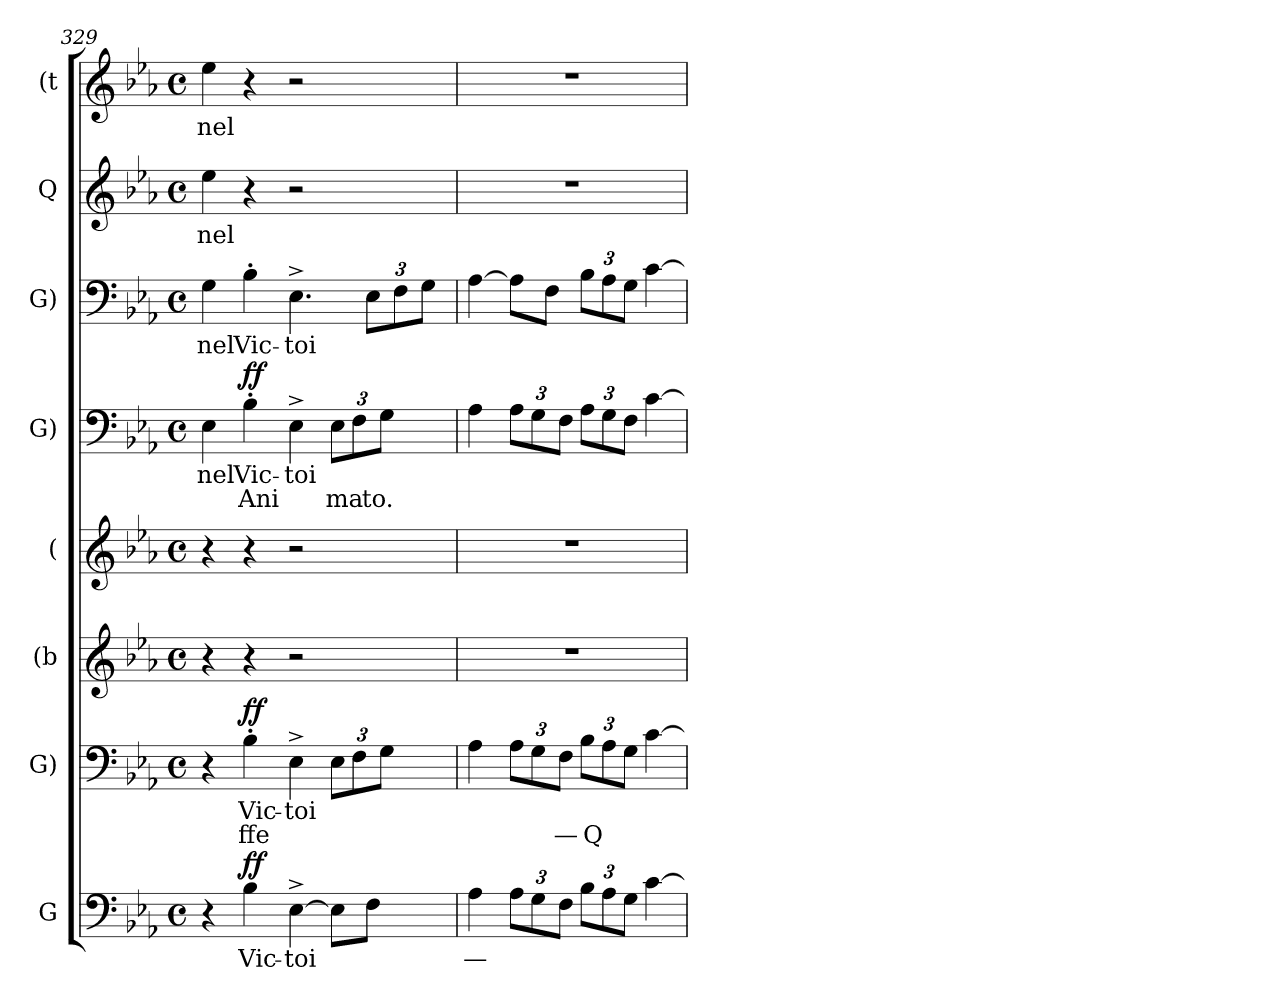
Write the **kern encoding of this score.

**kern	**text	**dynam	**kern	**text	**text	**dynam	**kern	**kern	**kern	**text	**text	**dynam	**kern	**text	**kern	**text	**kern	**text
*part8	*part8	*part8	*part7	*part7	*part7	*part7	*part6	*part5	*part4	*part4	*part4	*part4	*part3	*part3	*part2	*part2	*part1	*part1
*staff8	*staff8	*staff8	*staff7	*staff7	*staff7	*staff7	*staff6	*staff5	*staff4	*staff4	*staff4	*staff4	*staff3	*staff3	*staff2	*staff2	*staff1	*staff1
*I"G	*	*	*I"G)	*	*	*	*I"(b	*I"(	*I"G)	*	*	*	*I"G)	*	*I"Q	*	*I"(t	*
*clefF4	*	*	*clefF4	*	*	*	*clefG2	*clefG2	*clefF4	*	*	*	*clefF4	*	*clefG2	*	*clefG2	*
*k[b-e-a-]	*	*	*k[b-e-a-]	*	*	*	*k[b-e-a-]	*k[b-e-a-]	*k[b-e-a-]	*	*	*	*k[b-e-a-]	*	*k[b-e-a-]	*	*k[b-e-a-]	*
*M4/4	*	*	*M4/4	*	*	*	*M4/4	*M4/4	*M4/4	*	*	*	*M4/4	*	*M4/4	*	*M4/4	*
*met(c)	*	*	*met(c)	*	*	*	*met(c)	*met(c)	*met(c)	*	*	*	*met(c)	*	*met(c)	*	*met(c)	*
=329	=329	=329	=329	=329	=329	=329	=329	=329	=329	=329	=329	=329	=329	=329	=329	=329	=329	=329
4r	.	.	4r	.	.	.	4r	4r	4E-i\	nel	.	.	4Gi\	nel	4ee-i\	nel	4ee-i\	nel
!	!	!LO:DY:a	!	!	!	!LO:DY:a	!	!	!	!	!	!LO:DY:a	!	!	!	!	!	!
4B-i\	Vic-	ff	4B-'>i\	Vic-	ffe	ff	4r	4r	4B-'>i\	Vic-	Ani	ff	4B-'>i\	Vic-	4r	.	4r	.
[4E-^>i\	toi	.	4E-^>i\	toi	.	.	2r	2r	4E-^>i\	toi	--	.	4.E-^>i\	toi	2r	.	2r	.
8E-i\L]	.	.	12E-i\L	.	.	.	.	.	12E-i\L	.	ma	.	.	.	.	.	.	.
.	.	.	12Fi\	.	.	.	.	.	12Fi\	--	--	.	.	.	.	.	.	.
8Fi\J	--	.	.	.	.	.	.	.	.	.	.	.	12E-i\L	.	.	.	.	.
.	.	.	12Gi\J	.	.	.	.	.	12Gi\J	.	to.	.	.	.	.	.	.	.
.	.	.	.	.	.	.	.	.	.	.	.	.	12Fj\	.	.	.	.	.
6ryy	.	.	6ryy	.	.	.	6ryy	6ryy	6ryy	.	.	.	.	.	6ryy	.	6ryy	.
.	.	.	.	.	.	.	.	.	.	.	.	.	12Gj\J	.	.	.	.	.
.	.	.	.	.	.	.	.	.	.	.	.	.	24ryy	.	.	.	.	.
=330	=330	=330	=330	=330	=330	=330	=330	=330	=330	=330	=330	=330	=330	=330	=330	=330	=330	=330
4A-i\	—	.	4A-i\	.	.	.	1r	1r	4A-i\	.	.	.	[4A-i\	.	1r	.	1r	.
12A-i\L	.	.	12A-i\L	.	.	.	.	.	12A-i\L	.	.	.	8A-i\L]	.	.	.	.	.
12Gi\	.	.	12Gi\	.	.	.	.	.	12Gi\	.	.	.	.	.	.	.	.	.
.	.	.	.	.	.	.	.	.	.	.	.	.	8Fi\J	.	.	.	.	.
12Fi\J	.	.	12Fi\J	.	—	.	.	.	12Fi\J	.	.	.	.	.	.	.	.	.
12B-i\L	.	.	12B-i\L	.	Q	.	.	.	12A-i\L	.	.	.	12B-i\L	.	.	.	.	.
12A-i\	.	.	12A-i\	.	.	.	.	.	12Gi\	.	.	.	12A-i\	.	.	.	.	.
12Gi\J	.	.	12Gi\J	.	.	.	.	.	12Fi\J	.	.	.	12Gi\J	.	.	.	.	.
[4ci\	.	.	[4ci\	.	.	.	.	.	[4ci\	.	.	.	[4ci\	.	.	.	.	.
=	=	=	=	=	=	=	=	=	=	=	=	=	=	=	=	=	=	=
*-	*-	*-	*-	*-	*-	*-	*-	*-	*-	*-	*-	*-	*-	*-	*-	*-	*-	*-
